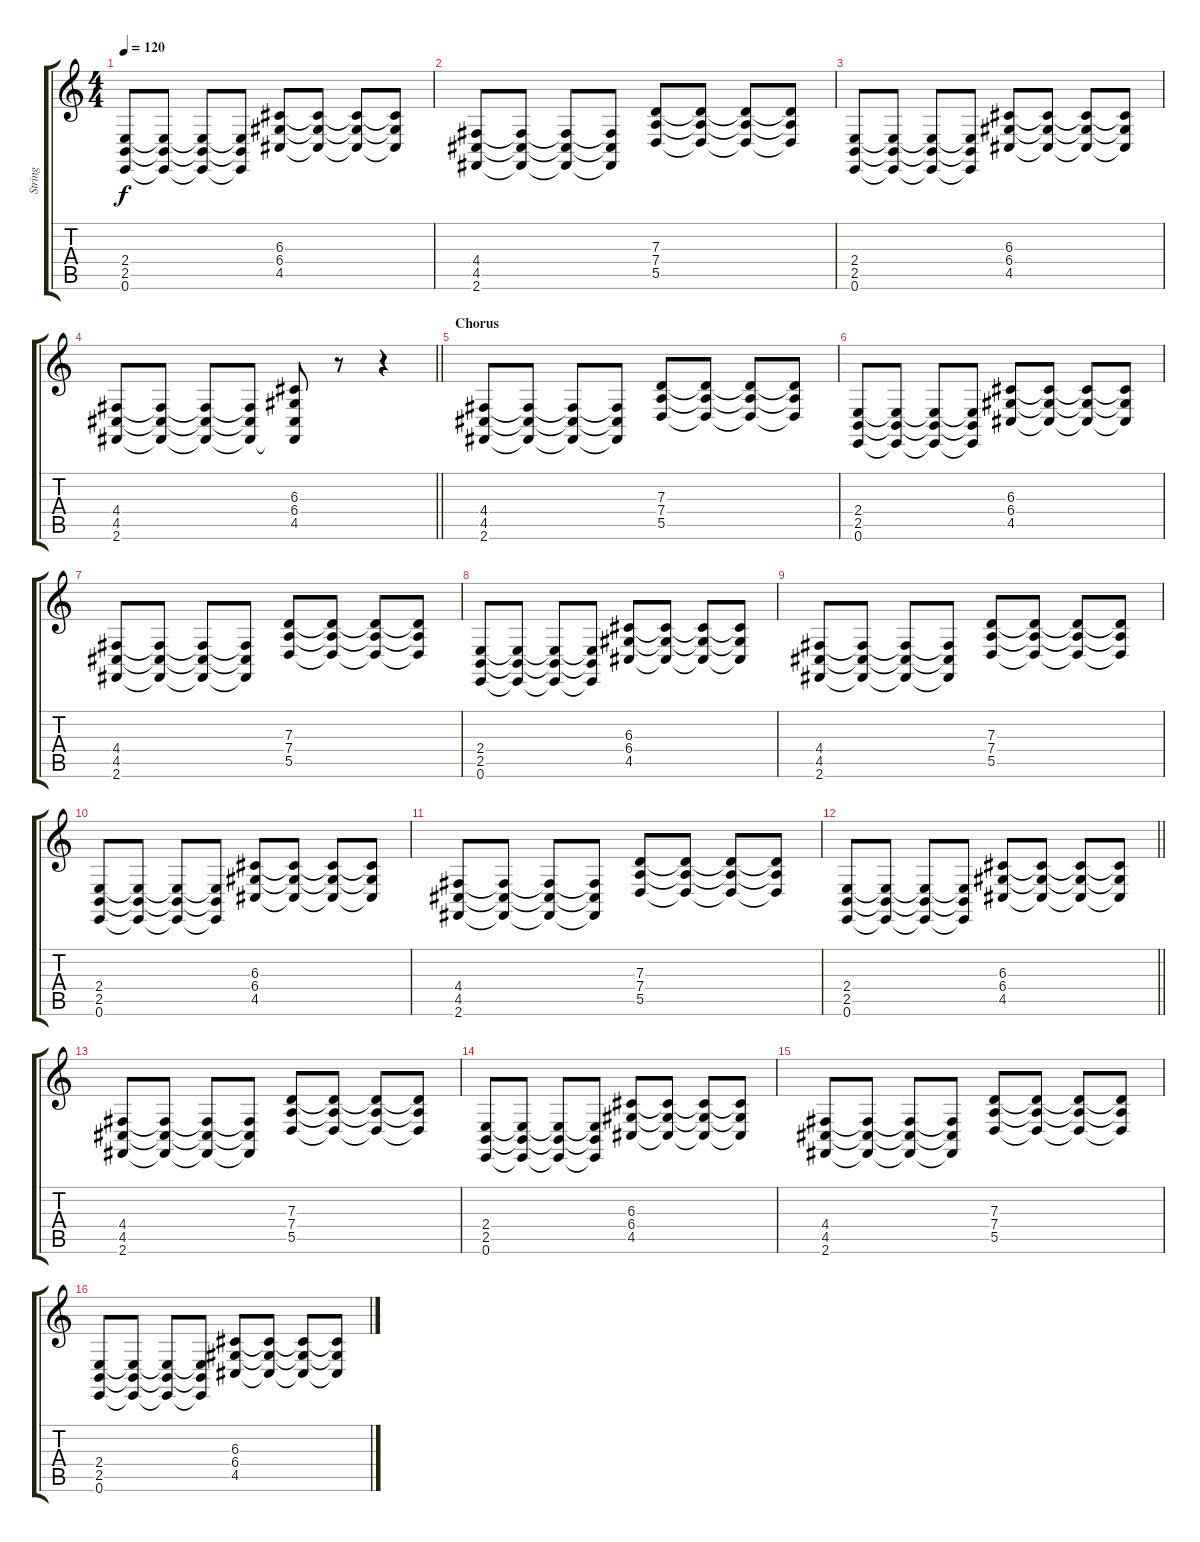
\track ("String" "String") {instrument stringensemble1}
\staff {score tabs}
\tuning (E4 B3 G3 D3 A2 E2) {hide}
\ts (4 4)
\tempo 120
\clef g2
\ks c
(2.4 2.5 0.6).8{dy f} (2.4{t} 2.5{t} 0.6{t}).8 (2.4{t} 2.5{t} 0.6{t}).8 (2.4{t} 2.5{t} 0.6{t}).8 (6.3 6.4 4.5).8 (6.3{t} 6.4{t} 4.5{t}).8 (6.3{t} 6.4{t} 4.5{t}).8 (6.3{t} 6.4{t} 4.5{t}).8 |
(4.4 4.5 2.6).8 (4.4{t} 4.5{t} 2.6{t}).8 (4.4{t} 4.5{t} 2.6{t}).8 (4.4{t} 4.5{t} 2.6{t}).8 (7.3 7.4 5.5).8 (7.3{t} 7.4{t} 5.5{t}).8 (7.3{t} 7.4{t} 5.5{t}).8 (7.3{t} 7.4{t} 5.5{t}).8 |
(2.4 2.5 0.6).8 (2.4{t} 2.5{t} 0.6{t}).8 (2.4{t} 2.5{t} 0.6{t}).8 (2.4{t} 2.5{t} 0.6{t}).8 (6.3 6.4 4.5).8 (6.3{t} 6.4{t} 4.5{t}).8 (6.3{t} 6.4{t} 4.5{t}).8 (6.3{t} 6.4{t} 4.5{t}).8 |
\barLineRight lightlight
(4.4 4.5 2.6).8 (4.4{t} 4.5{t} 2.6{t}).8 (4.4{t} 4.5{t} 2.6{t}).8 (4.4{t} 4.5{t} 2.6{t}).8 (6.3 6.4 4.5 2.6{t}).8 r.8 r.4 |
\section ("" "Chorus")
(4.4 4.5 2.6).8 (4.4{t} 4.5{t} 2.6{t}).8 (4.4{t} 4.5{t} 2.6{t}).8 (4.4{t} 4.5{t} 2.6{t}).8 (7.3 7.4 5.5).8 (7.3{t} 7.4{t} 5.5{t}).8 (7.3{t} 7.4{t} 5.5{t}).8 (7.3{t} 7.4{t} 5.5{t}).8 |
(2.4 2.5 0.6).8 (2.4{t} 2.5{t} 0.6{t}).8 (2.4{t} 2.5{t} 0.6{t}).8 (2.4{t} 2.5{t} 0.6{t}).8 (6.3 6.4 4.5).8 (6.3{t} 6.4{t} 4.5{t}).8 (6.3{t} 6.4{t} 4.5{t}).8 (6.3{t} 6.4{t} 4.5{t}).8 |
(4.4 4.5 2.6).8 (4.4{t} 4.5{t} 2.6{t}).8 (4.4{t} 4.5{t} 2.6{t}).8 (4.4{t} 4.5{t} 2.6{t}).8 (7.3 7.4 5.5).8 (7.3{t} 7.4{t} 5.5{t}).8 (7.3{t} 7.4{t} 5.5{t}).8 (7.3{t} 7.4{t} 5.5{t}).8 |
(2.4 2.5 0.6).8 (2.4{t} 2.5{t} 0.6{t}).8 (2.4{t} 2.5{t} 0.6{t}).8 (2.4{t} 2.5{t} 0.6{t}).8 (6.3 6.4 4.5).8 (6.3{t} 6.4{t} 4.5{t}).8 (6.3{t} 6.4{t} 4.5{t}).8 (6.3{t} 6.4{t} 4.5{t}).8 |
(4.4 4.5 2.6).8 (4.4{t} 4.5{t} 2.6{t}).8 (4.4{t} 4.5{t} 2.6{t}).8 (4.4{t} 4.5{t} 2.6{t}).8 (7.3 7.4 5.5).8 (7.3{t} 7.4{t} 5.5{t}).8 (7.3{t} 7.4{t} 5.5{t}).8 (7.3{t} 7.4{t} 5.5{t}).8 |
(2.4 2.5 0.6).8 (2.4{t} 2.5{t} 0.6{t}).8 (2.4{t} 2.5{t} 0.6{t}).8 (2.4{t} 2.5{t} 0.6{t}).8 (6.3 6.4 4.5).8 (6.3{t} 6.4{t} 4.5{t}).8 (6.3{t} 6.4{t} 4.5{t}).8 (6.3{t} 6.4{t} 4.5{t}).8 |
(4.4 4.5 2.6).8 (4.4{t} 4.5{t} 2.6{t}).8 (4.4{t} 4.5{t} 2.6{t}).8 (4.4{t} 4.5{t} 2.6{t}).8 (7.3 7.4 5.5).8 (7.3{t} 7.4{t} 5.5{t}).8 (7.3{t} 7.4{t} 5.5{t}).8 (7.3{t} 7.4{t} 5.5{t}).8 |
\barLineRight lightlight
(2.4 2.5 0.6).8 (2.4{t} 2.5{t} 0.6{t}).8 (2.4{t} 2.5{t} 0.6{t}).8 (2.4{t} 2.5{t} 0.6{t}).8 (6.3 6.4 4.5).8 (6.3{t} 6.4{t} 4.5{t}).8 (6.3{t} 6.4{t} 4.5{t}).8 (6.3{t} 6.4{t} 4.5{t}).8 |
(4.4 4.5 2.6).8 (4.4{t} 4.5{t} 2.6{t}).8 (4.4{t} 4.5{t} 2.6{t}).8 (4.4{t} 4.5{t} 2.6{t}).8 (7.3 7.4 5.5).8 (7.3{t} 7.4{t} 5.5{t}).8 (7.3{t} 7.4{t} 5.5{t}).8 (7.3{t} 7.4{t} 5.5{t}).8 |
(2.4 2.5 0.6).8 (2.4{t} 2.5{t} 0.6{t}).8 (2.4{t} 2.5{t} 0.6{t}).8 (2.4{t} 2.5{t} 0.6{t}).8 (6.3 6.4 4.5).8 (6.3{t} 6.4{t} 4.5{t}).8 (6.3{t} 6.4{t} 4.5{t}).8 (6.3{t} 6.4{t} 4.5{t}).8 |
(4.4 4.5 2.6).8 (4.4{t} 4.5{t} 2.6{t}).8 (4.4{t} 4.5{t} 2.6{t}).8 (4.4{t} 4.5{t} 2.6{t}).8 (7.3 7.4 5.5).8 (7.3{t} 7.4{t} 5.5{t}).8 (7.3{t} 7.4{t} 5.5{t}).8 (7.3{t} 7.4{t} 5.5{t}).8 |
(2.4 2.5 0.6).8 (2.4{t} 2.5{t} 0.6{t}).8 (2.4{t} 2.5{t} 0.6{t}).8 (2.4{t} 2.5{t} 0.6{t}).8 (6.3 6.4 4.5).8 (6.3{t} 6.4{t} 4.5{t}).8 (6.3{t} 6.4{t} 4.5{t}).8 (6.3{t} 6.4{t} 4.5{t}).8
